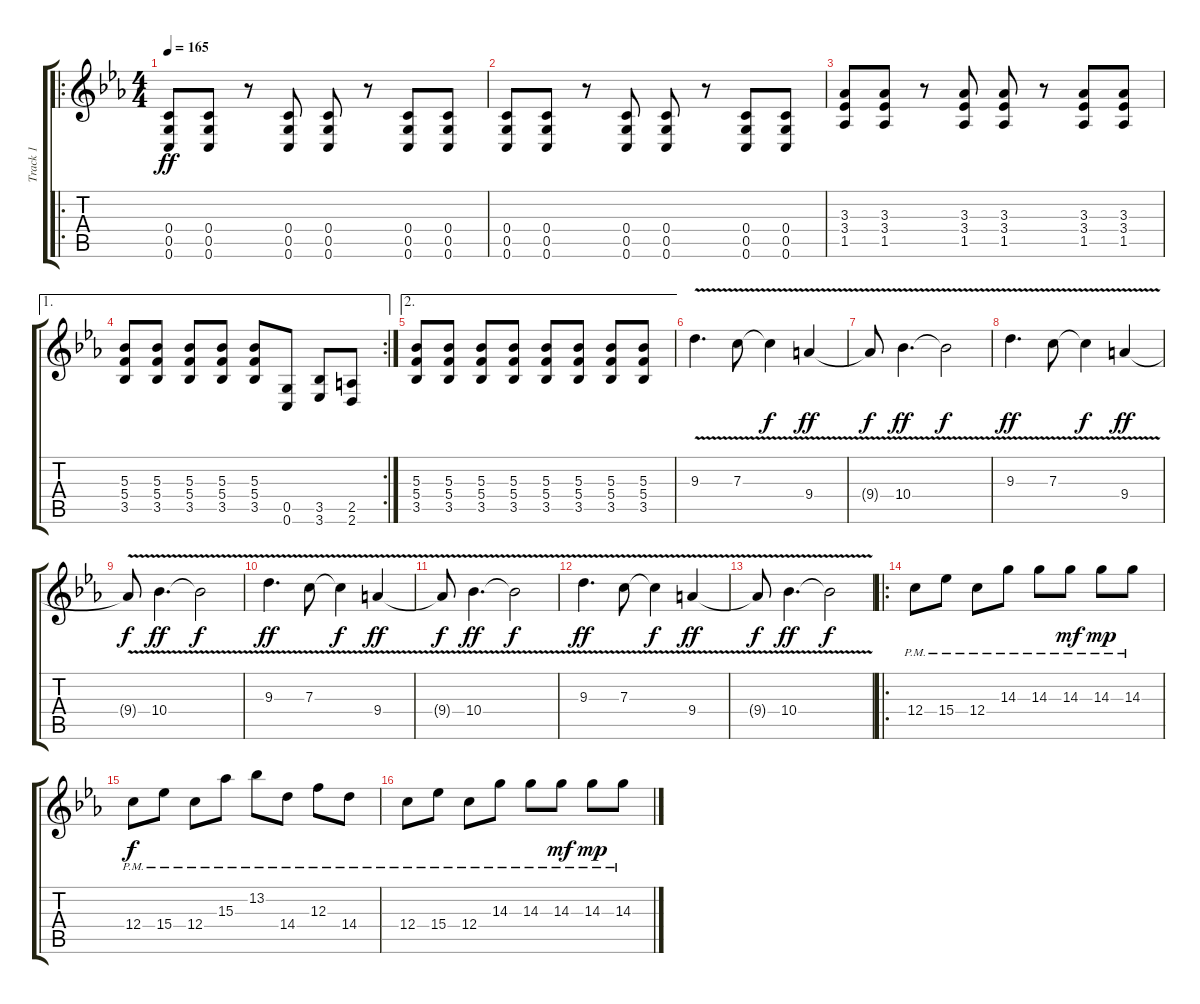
\track ("Track 1" "Track 1") {instrument overdrivenguitar}
\staff {score tabs}
\tuning (D4 A3 F3 C3 G2 C2) {hide}
\ro
\ts (4 4)
\tempo 165
\clef g2
\ks cminor
(0.4 0.5 0.6).8{dy ff} (0.4 0.5 0.6).8 r.8 (0.4 0.5 0.6).8 (0.4 0.5 0.6).8 r.8 (0.4 0.5 0.6).8 (0.4 0.5 0.6).8 |
(0.4 0.5 0.6).8 (0.4 0.5 0.6).8 r.8 (0.4 0.5 0.6).8 (0.4 0.5 0.6).8 r.8 (0.4 0.5 0.6).8 (0.4 0.5 0.6).8 |
(3.3 3.4 1.5).8 (3.3 3.4 1.5).8 r.8 (3.3 3.4 1.5).8 (3.3 3.4 1.5).8 r.8 (3.3 3.4 1.5).8 (3.3 3.4 1.5).8 |
\ae 1
\rc 2
(5.3 5.4 3.5).8 (5.3 5.4 3.5).8 (5.3 5.4 3.5).8 (5.3 5.4 3.5).8 (5.3 5.4 3.5).8 (0.5 0.6).8 (3.5 3.6).8 (2.5 2.6).8 |
\ae 2
(5.3 5.4 3.5).8 (5.3 5.4 3.5).8 (5.3 5.4 3.5).8 (5.3 5.4 3.5).8 (5.3 5.4 3.5).8 (5.3 5.4 3.5).8 (5.3 5.4 3.5).8 (5.3 5.4 3.5).8 |
9.3{v}.4{d} 7.3{v}.8 7.3{t}.4{dy f} 9.4{v}.4{dy ff} |
9.4{t}.8{dy f} 10.4{v}.4{d dy ff} 10.4{t}.2{dy f} |
9.3{v}.4{d dy ff} 7.3{v}.8 7.3{t}.4{dy f} 9.4{v}.4{dy ff} |
9.4{t}.8{dy f} 10.4{v}.4{d dy ff} 10.4{t}.2{dy f} |
9.3{v}.4{d dy ff} 7.3{v}.8 7.3{t}.4{dy f} 9.4{v}.4{dy ff} |
9.4{t}.8{dy f} 10.4{v}.4{d dy ff} 10.4{t}.2{dy f} |
9.3{v}.4{d dy ff} 7.3{v}.8 7.3{t}.4{dy f} 9.4{v}.4{dy ff} |
9.4{t}.8{dy f} 10.4{v}.4{d dy ff} 10.4{t}.2{dy f} |
\ro
12.4{pm}.8 15.4{pm}.8 12.4{pm}.8 14.3{pm}.8 14.3{pm}.8 14.3{pm}.8{dy mf} 14.3{pm}.8{dy mp} 14.3{pm}.8 |
12.4{pm}.8{dy f} 15.4{pm}.8 12.4{pm}.8 15.3{pm}.8 13.2{pm}.8 14.4{pm}.8 12.3{pm}.8 14.4{pm}.8 |
12.4{pm}.8 15.4{pm}.8 12.4{pm}.8 14.3{pm}.8 14.3{pm}.8 14.3{pm}.8{dy mf} 14.3{pm}.8{dy mp} 14.3{pm}.8
